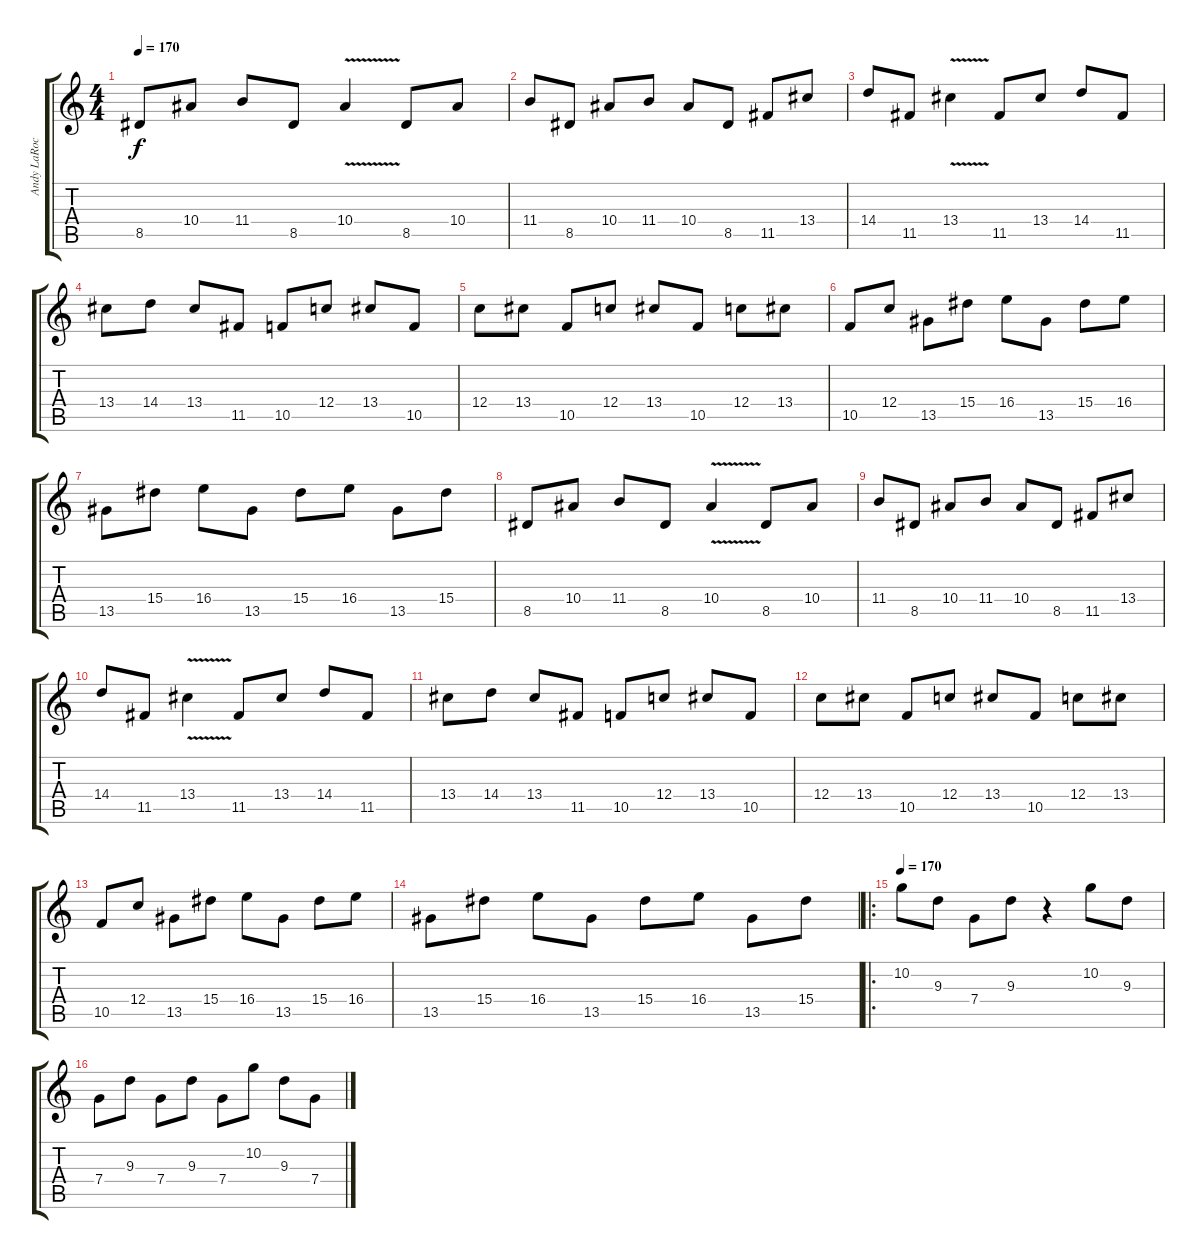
\track ("Andy LaRocque" "Andy LaRoc") {instrument distortionguitar}
\staff {score tabs}
\tuning (D4 A3 F3 C3 G2 D2) {hide}
\ts (4 4)
\tempo 170
\tempo 175
\tempo 170
\clef g2
\ks c
8.5.8{dy f instrument distortionguitar} 10.4.8 11.4.8 8.5.8 10.4{v}.4 8.5.8 10.4.8 |
11.4.8 8.5.8 10.4.8 11.4.8 10.4.8 8.5.8 11.5.8 13.4.8 |
14.4.8 11.5.8 13.4{v}.4 11.5.8 13.4.8 14.4.8 11.5.8 |
13.4.8 14.4.8 13.4.8 11.5.8 10.5.8 12.4.8 13.4.8 10.5.8 |
12.4.8 13.4.8 10.5.8 12.4.8 13.4.8 10.5.8 12.4.8 13.4.8 |
10.5.8 12.4.8 13.5.8 15.4.8 16.4.8 13.5.8 15.4.8 16.4.8 |
13.5.8 15.4.8 16.4.8 13.5.8 15.4.8 16.4.8 13.5.8 15.4.8 |
8.5.8 10.4.8 11.4.8 8.5.8 10.4{v}.4 8.5.8 10.4.8 |
11.4.8 8.5.8 10.4.8 11.4.8 10.4.8 8.5.8 11.5.8 13.4.8 |
14.4.8 11.5.8 13.4{v}.4 11.5.8 13.4.8 14.4.8 11.5.8 |
13.4.8 14.4.8 13.4.8 11.5.8 10.5.8 12.4.8 13.4.8 10.5.8 |
12.4.8 13.4.8 10.5.8 12.4.8 13.4.8 10.5.8 12.4.8 13.4.8 |
10.5.8 12.4.8 13.5.8 15.4.8 16.4.8 13.5.8 15.4.8 16.4.8 |
13.5.8 15.4.8 16.4.8 13.5.8 15.4.8 16.4.8 13.5.8 15.4.8 |
\ro
\tempo 170
10.2.8 9.3.8 7.4.8 9.3.8 r.4 10.2.8 9.3.8 |
7.4.8 9.3.8 7.4.8 9.3.8 7.4.8 10.2.8 9.3.8 7.4.8
